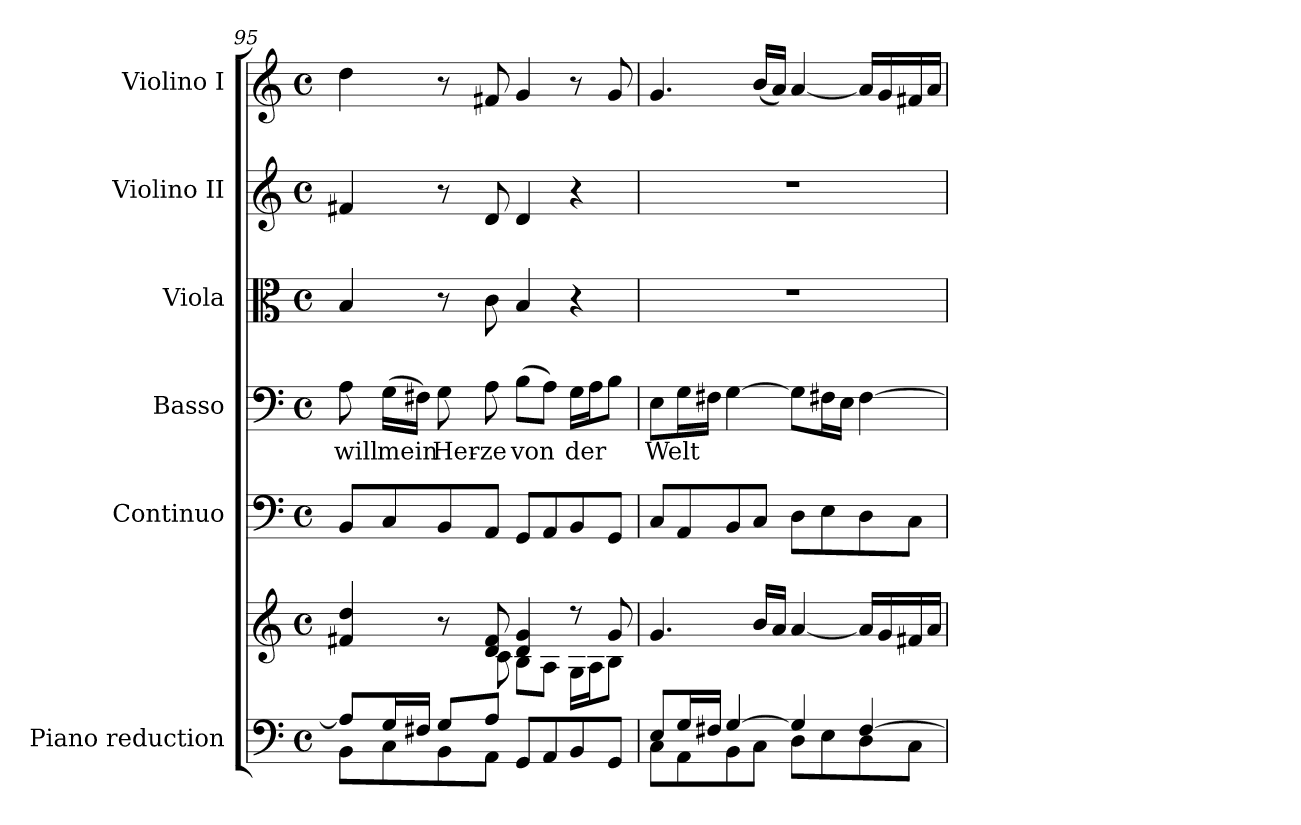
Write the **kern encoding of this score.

**kern	**kern	**kern	**kern	**text	**kern	**kern	**kern
*part6	*part6	*part5	*part4	*part4	*part3	*part2	*part1
*staff7	*staff6	*staff5	*staff4	*staff4	*staff3	*staff2	*staff1
*I"Piano reduction	*	*I"Continuo	*I"Basso	*	*I"Viola	*I"Violino II	*I"Violino I
*I'Pno	*	*	*	*	*I'Vla	*I'Vln	*I'Vln
*clefF4	*clefG2	*clefF4	*clefF4	*	*clefC3	*clefG2	*clefG2
*k[]	*k[]	*k[]	*k[]	*	*k[]	*k[]	*k[]
*M4/4	*M4/4	*M4/4	*M4/4	*	*M4/4	*M4/4	*M4/4
*met(c)	*met(c)	*met(c)	*met(c)	*	*met(c)	*met(c)	*met(c)
=95	=95	=95	=95	=95	=95	=95	=95
*^	*^	*	*	*	*	*	*
!	!	!	!	!	!	!LO:LY:b	!	!	!
8A/L]	8BB\L	4f#X/ 4dd/	4ryy	8BB/L	8A\	will	4B/	4f#X/	4dd\
!	!	!	!	!	!	!LO:LY:b	!	!	!
16G/L	8C\	.	.	8C/	(16G\LL	mein	.	.	.
16F#X/JJ	.	.	.	.	16F#X\JJ)	.	.	.	.
!	!	!	!	!	!	!LO:LY:b	!	!	!
8G/L	8BB\	8r	8ryy	8BB/	8G\	Her-	8r	8r	8r
!	!	!	!	!	!	!LO:LY:b	!	!	!
8A/J	8AA\J	8d/ 8f#/	8c\	8AA/J	8A\	-ze	8c\	8d/	8f#X/
!	!	!	!	!	!	!LO:LY:b	!	!	!
8GG/L	2ryy	4d/ 4g/	8B\L	8GG/L	(8B\L	von	4B/	4d/	4g/
8AA/	.	.	8A\J	8AA/	8A\J)	.	.	.	.
!	!	!	!	!	!	!LO:LY:b	!	!	!
8BB/	.	8r	16G\LL	8BB/	16G\LL	der	4r	4r	8r
.	.	.	16A\J	.	16A\J	.	.	.	.
8GG/J	.	8g/	8B\J	8GG/J	8B\J	.	.	.	8g/
=96	=96	=96	=96	=96	=96	=96	=96	=96	=96
!	!	!	!	!	!	!LO:LY:b	!	!	!
*	*	*v	*v	*	*	*	*	*	*
8E/L	8C\L	4.g/	8C/L	8E\L	Welt	1r	1r	4.g/
16G/L	8AA\	.	8AA/	16G\L	.	.	.	.
16F#X/JJ	.	.	.	16F#X\JJ	.	.	.	.
[4G/	8BB\	.	8BB/	[4G\	.	.	.	.
.	8C\J	16b/LL	8C/J	.	.	.	.	(16b/LL
.	.	16a/JJ	.	.	.	.	.	16a/JJ)
4G/]	8D\L	[4a/	8D\L	8G\L]	.	.	.	[4a/
.	8E\	.	8E\	16F#X\L	.	.	.	.
.	.	.	.	16E\JJ	.	.	.	.
[4F#/	8D\	16a/LL]	8D\	[4F#\	.	.	.	16a/LL]
.	.	16g/	.	.	.	.	.	16g/
.	8C\J	16f#X/	8C\J	.	.	.	.	16f#X/
.	.	16a/JJ	.	.	.	.	.	16a/JJ
*v	*v	*	*	*	*	*	*	*
=	=	=	=	=	=	=	=
*-	*-	*-	*-	*-	*-	*-	*-
